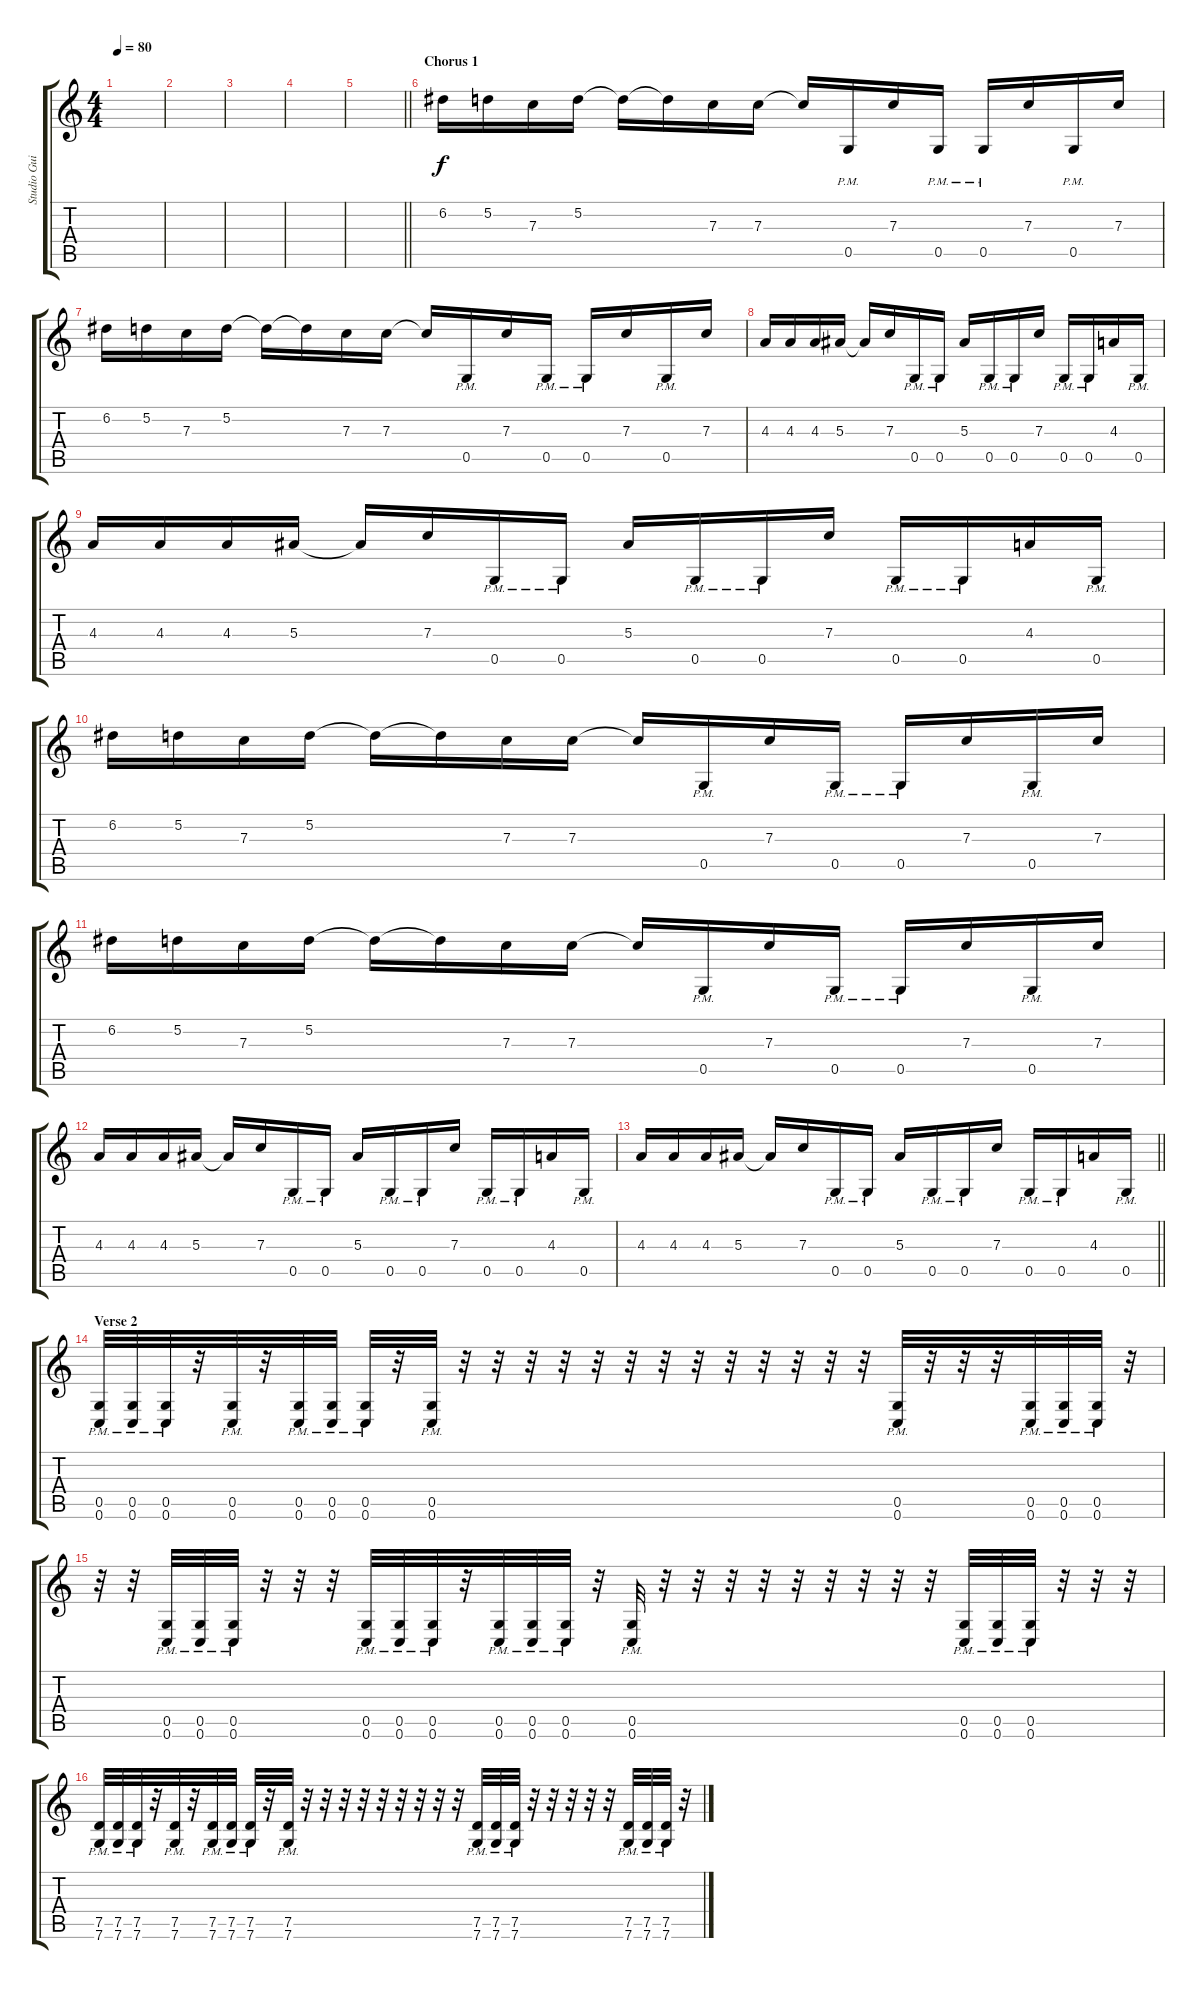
\track ("Studio Guitar (Sky)" "Studio Gui") {instrument electricguitarjazz}
\staff {score tabs}
\tuning (D4 A3 F3 C3 G2 C2) {hide}
\ts (4 4)
\tempo 80
\clef g2
\ks c
|
|
|
|
\barLineRight lightlight
|
\section ("" "Chorus 1")
6.2.16{instrument distortionguitar} 5.2.16 7.3.16 5.2.16 5.2{t}.16 5.2{t}.16 7.3.16 7.3.16 7.3{t}.16 0.5{pm}.16 7.3.16 0.5{pm}.16 0.5{pm}.16 7.3.16 0.5{pm}.16 7.3.16 |
6.2.16 5.2.16 7.3.16 5.2.16 5.2{t}.16 5.2{t}.16 7.3.16 7.3.16 7.3{t}.16 0.5{pm}.16 7.3.16 0.5{pm}.16 0.5{pm}.16 7.3.16 0.5{pm}.16 7.3.16 |
4.3.16 4.3.16 4.3.16 5.3.16 5.3{t}.16 7.3.16 0.5{pm}.16 0.5{pm}.16 5.3.16 0.5{pm}.16 0.5{pm}.16 7.3.16 0.5{pm}.16 0.5{pm}.16 4.3.16 0.5{pm}.16 |
4.3.16 4.3.16 4.3.16 5.3.16 5.3{t}.16 7.3.16 0.5{pm}.16 0.5{pm}.16 5.3.16 0.5{pm}.16 0.5{pm}.16 7.3.16 0.5{pm}.16 0.5{pm}.16 4.3.16 0.5{pm}.16 |
6.2.16 5.2.16 7.3.16 5.2.16 5.2{t}.16 5.2{t}.16 7.3.16 7.3.16 7.3{t}.16 0.5{pm}.16 7.3.16 0.5{pm}.16 0.5{pm}.16 7.3.16 0.5{pm}.16 7.3.16 |
6.2.16 5.2.16 7.3.16 5.2.16 5.2{t}.16 5.2{t}.16 7.3.16 7.3.16 7.3{t}.16 0.5{pm}.16 7.3.16 0.5{pm}.16 0.5{pm}.16 7.3.16 0.5{pm}.16 7.3.16 |
4.3.16 4.3.16 4.3.16 5.3.16 5.3{t}.16 7.3.16 0.5{pm}.16 0.5{pm}.16 5.3.16 0.5{pm}.16 0.5{pm}.16 7.3.16 0.5{pm}.16 0.5{pm}.16 4.3.16 0.5{pm}.16 |
\barLineRight lightlight
4.3.16 4.3.16 4.3.16 5.3.16 5.3{t}.16 7.3.16 0.5{pm}.16 0.5{pm}.16 5.3.16 0.5{pm}.16 0.5{pm}.16 7.3.16 0.5{pm}.16 0.5{pm}.16 4.3.16 0.5{pm}.16 |
\section ("" "Verse 2")
(0.5{pm} 0.6{pm}).32{balance 12} (0.5{pm} 0.6{pm}).32 (0.5{pm} 0.6{pm}).32 r.32 (0.5{pm} 0.6{pm}).32 r.32 (0.5{pm} 0.6{pm}).32 (0.5{pm} 0.6{pm}).32 (0.5{pm} 0.6{pm}).32 r.32 (0.5{pm} 0.6{pm}).32 r.32 r.32 r.32 r.32 r.32 r.32 r.32 r.32 r.32 r.32 r.32 r.32 r.32 (0.5{pm} 0.6{pm}).32 r.32 r.32 r.32 (0.5{pm} 0.6{pm}).32 (0.5{pm} 0.6{pm}).32 (0.5{pm} 0.6{pm}).32 r.32 |
r.32 r.32 (0.5{pm} 0.6{pm}).32 (0.5{pm} 0.6{pm}).32 (0.5{pm} 0.6{pm}).32 r.32 r.32 r.32 (0.5{pm} 0.6{pm}).32 (0.5{pm} 0.6{pm}).32 (0.5{pm} 0.6{pm}).32 r.32 (0.5{pm} 0.6{pm}).32 (0.5{pm} 0.6{pm}).32 (0.5{pm} 0.6{pm}).32 r.32 (0.5{pm} 0.6{pm}).32 r.32 r.32 r.32 r.32 r.32 r.32 r.32 r.32 r.32 (0.5{pm} 0.6{pm}).32 (0.5{pm} 0.6{pm}).32 (0.5{pm} 0.6{pm}).32 r.32 r.32 r.32 |
(7.5{pm} 7.6{pm}).32 (7.5{pm} 7.6{pm}).32 (7.5{pm} 7.6{pm}).32 r.32 (7.5{pm} 7.6{pm}).32 r.32 (7.5{pm} 7.6{pm}).32 (7.5{pm} 7.6{pm}).32 (7.5{pm} 7.6{pm}).32 r.32 (7.5{pm} 7.6{pm}).32 r.32 r.32 r.32 r.32 r.32 r.32 r.32 r.32 r.32 (7.5{pm} 7.6{pm}).32 (7.5{pm} 7.6{pm}).32 (7.5{pm} 7.6{pm}).32 r.32 r.32 r.32 r.32 r.32 (7.5{pm} 7.6{pm}).32 (7.5{pm} 7.6{pm}).32 (7.5{pm} 7.6{pm}).32 r.32
